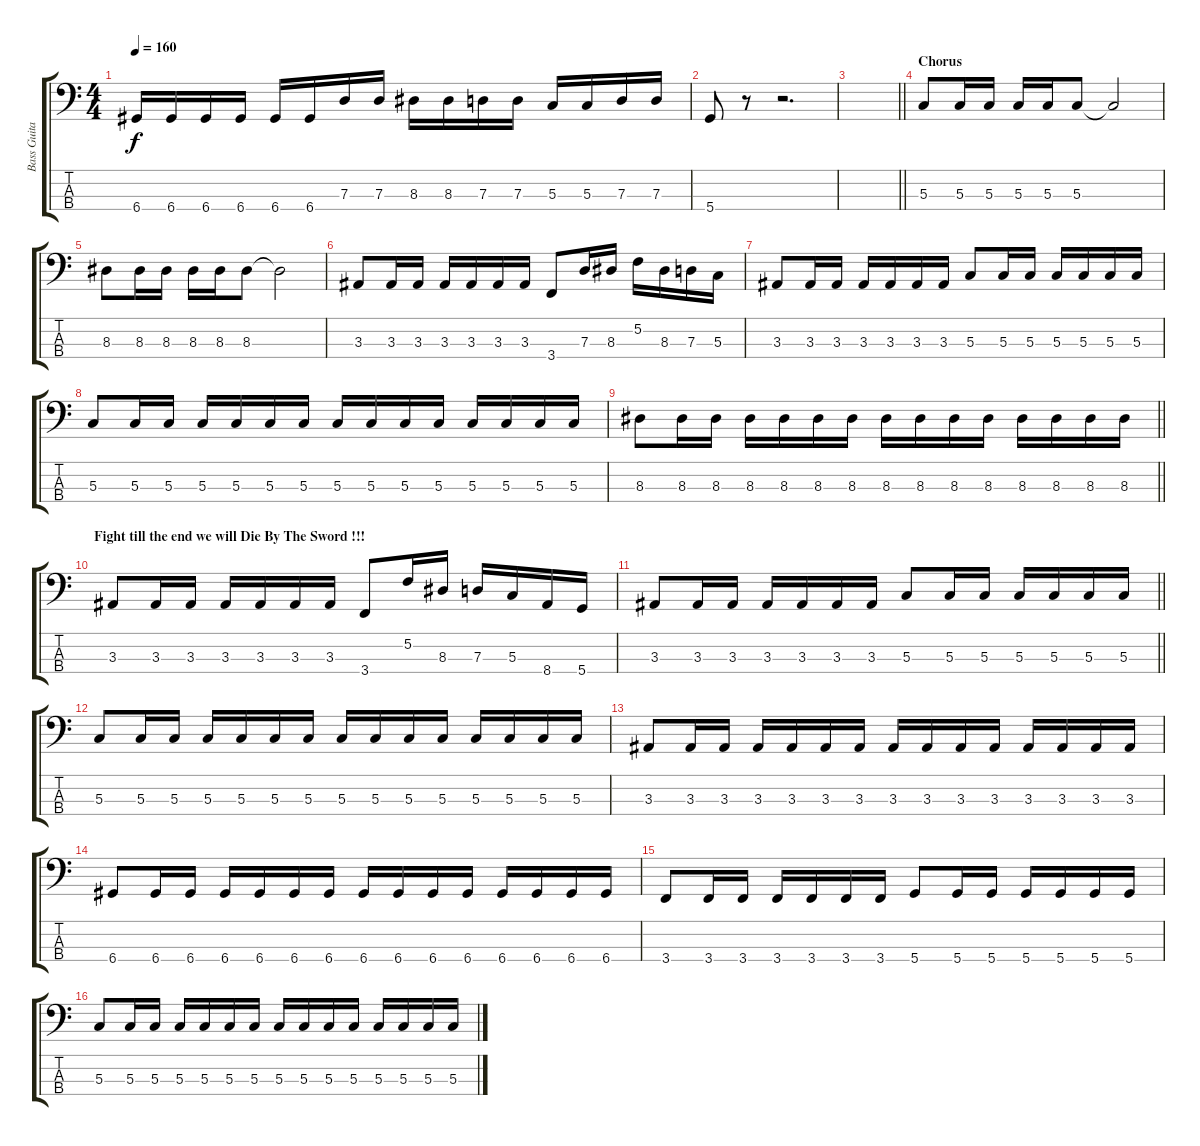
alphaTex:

\track ("Bass Guitar - Frédéric Leclercq" "Bass Guita") {instrument electricbasspick}
\staff {score tabs}
\tuning (F2 C2 G1 D1) {hide}
\ts (4 4)
\tempo 160
\clef f4
\ks c
6.4.16{dy f} 6.4.16 6.4.16 6.4.16 6.4.16 6.4.16 7.3.16 7.3.16 8.3.16 8.3.16 7.3.16 7.3.16 5.3.16 5.3.16 7.3.16 7.3.16 |
5.4.8 r.8 r.2{d} |
\barLineRight lightlight
|
\section ("" "Chorus")
5.3.8 5.3.16 5.3.16 5.3.16 5.3.16 5.3.8 5.3{t}.2 |
8.3.8 8.3.16 8.3.16 8.3.16 8.3.16 8.3.8 8.3{t}.2 |
3.3.8 3.3.16 3.3.16 3.3.16 3.3.16 3.3.16 3.3.16 3.4.8 7.3.16 8.3.16 5.2.16 8.3.16 7.3.16 5.3.16 |
3.3.8 3.3.16 3.3.16 3.3.16 3.3.16 3.3.16 3.3.16 5.3.8 5.3.16 5.3.16 5.3.16 5.3.16 5.3.16 5.3.16 |
5.3.8 5.3.16 5.3.16 5.3.16 5.3.16 5.3.16 5.3.16 5.3.16 5.3.16 5.3.16 5.3.16 5.3.16 5.3.16 5.3.16 5.3.16 |
\barLineRight lightlight
8.3.8 8.3.16 8.3.16 8.3.16 8.3.16 8.3.16 8.3.16 8.3.16 8.3.16 8.3.16 8.3.16 8.3.16 8.3.16 8.3.16 8.3.16 |
\section ("" "Fight till the end we will Die By The Sword !!!")
3.3.8 3.3.16 3.3.16 3.3.16 3.3.16 3.3.16 3.3.16 3.4.8 5.2.16 8.3.16 7.3.16 5.3.16 8.4.16 5.4.16 |
\barLineRight lightlight
3.3.8 3.3.16 3.3.16 3.3.16 3.3.16 3.3.16 3.3.16 5.3.8 5.3.16 5.3.16 5.3.16 5.3.16 5.3.16 5.3.16 |
5.3.8 5.3.16 5.3.16 5.3.16 5.3.16 5.3.16 5.3.16 5.3.16 5.3.16 5.3.16 5.3.16 5.3.16 5.3.16 5.3.16 5.3.16 |
3.3.8 3.3.16 3.3.16 3.3.16 3.3.16 3.3.16 3.3.16 3.3.16 3.3.16 3.3.16 3.3.16 3.3.16 3.3.16 3.3.16 3.3.16 |
6.4.8 6.4.16 6.4.16 6.4.16 6.4.16 6.4.16 6.4.16 6.4.16 6.4.16 6.4.16 6.4.16 6.4.16 6.4.16 6.4.16 6.4.16 |
3.4.8 3.4.16 3.4.16 3.4.16 3.4.16 3.4.16 3.4.16 5.4.8 5.4.16 5.4.16 5.4.16 5.4.16 5.4.16 5.4.16 |
5.3.8 5.3.16 5.3.16 5.3.16 5.3.16 5.3.16 5.3.16 5.3.16 5.3.16 5.3.16 5.3.16 5.3.16 5.3.16 5.3.16 5.3.16
